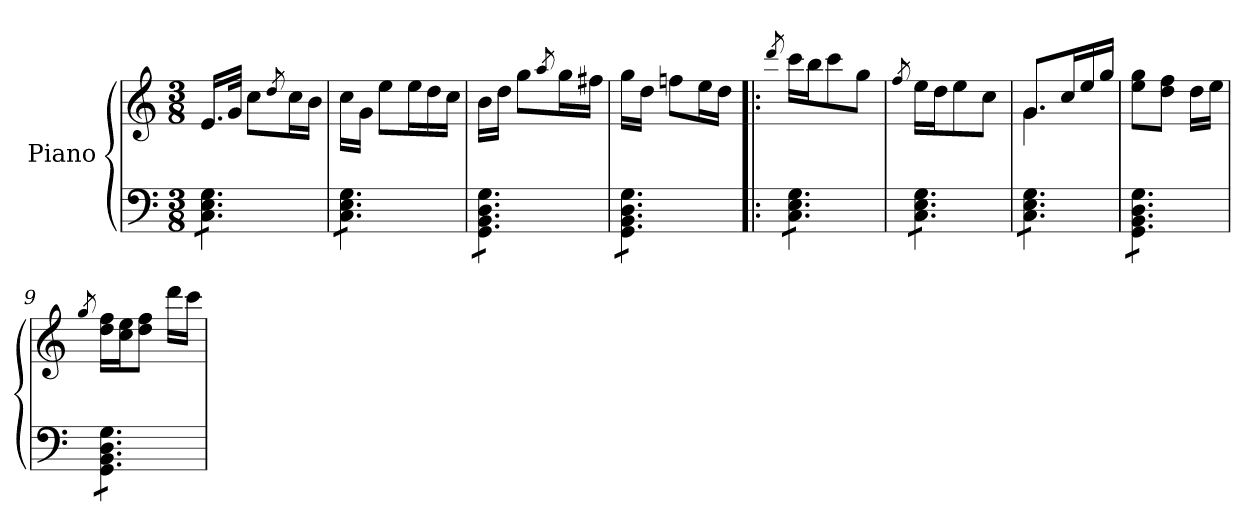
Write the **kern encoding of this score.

**kern	**kern
*part2	*part1
*staff2	*staff1
*I"Piano	*I"Piano
*clefF4	*clefG2
*k[]	*k[]
*C:	*C:
*M3/8	*M3/8
=1	=1
*tremolo	*
8C\ 8E\ 8G\L	16.e/LL
.	32g/JJk
8C\ 8E\ 8G\	8cc\L
.	8qdd/
8C\ 8E\ 8G\J	16cc\L
.	16b\JJ
=2	=2
8C\ 8E\ 8G\L	16cc\LL
.	16g\JJ
8C\ 8E\ 8G\	8ee\L
*	*Xtuplet
8C\ 8E\ 8G\J	24ee\L
.	24dd\
.	24cc\JJ
=3	=3
8GG\ 8BB\ 8D\ 8G\L	16b\LL
.	16dd\JJ
8GG\ 8BB\ 8D\ 8G\	8gg\L
.	8qaa/
8GG\ 8BB\ 8D\ 8G\J	16gg\L
.	16ff#X\JJ
=4	=4
8GG\ 8BB\ 8D\ 8G\L	16gg\LL
.	16dd\JJ
8GG\ 8BB\ 8D\ 8G\	8ffn\L
8GG\ 8BB\ 8D\ 8G\J	16ee\L
.	16dd\JJ
=5!|:	=5!|:
.	8qddd/
8C\ 8E\ 8G\L	16ccc\LL
.	16bb\J
8C\ 8E\ 8G\	8ccc\
8C\ 8E\ 8G\J	8gg\J
=6	=6
.	8qff/
8C\ 8E\ 8G\L	16ee\LL
.	16dd\J
8C\ 8E\ 8G\	8ee\
8C\ 8E\ 8G\J	8cc\J
=7	=7
*	*^
8C\ 8E\ 8G\L	8.g/L	4.g\
8C\ 8E\ 8G\	.	.
.	16cc/L	.
8C\ 8E\ 8G\J	16ee/	.
.	16gg/JJ	.
*	*v	*v
=8	=8
8GG\ 8BB\ 8D\ 8G\L	8ee\ 8gg\L
8GG\ 8BB\ 8D\ 8G\	8dd\ 8ff\J
8GG\ 8BB\ 8D\ 8G\J	16dd\LL
.	16ee\JJ
=9	=9
.	8qgg/
8GG\ 8BB\ 8D\ 8G\L	16dd\ 16ff\LL
.	16cc\ 16ee\J
8GG\ 8BB\ 8D\ 8G\	8dd\ 8ff\J
8GG\ 8BB\ 8D\ 8G\J	16ddd\LL
*Xtremolo	*
.	16ccc\JJ
=	=
*-	*-
